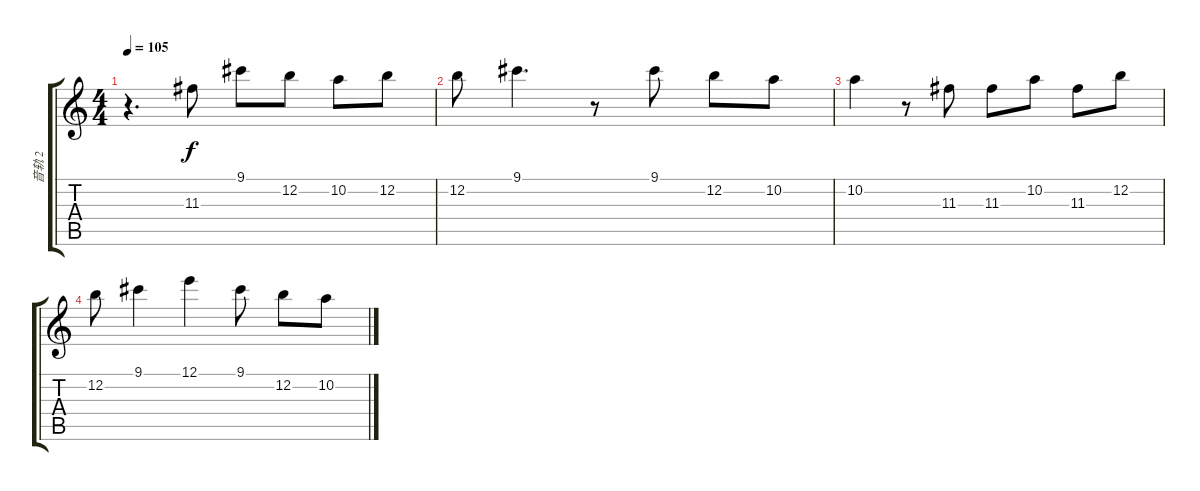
\track ("音轨 2" "音轨 2") {instrument overdrivenguitar}
\staff {score tabs}
\tuning (E4 B3 G3 D3 A2 E2) {hide}
\ts (4 4)
\tempo 105
\clef g2
\ks c
r.4{d dy f} 11.3.8 9.1.8 12.2.8 10.2.8 12.2.8 |
12.2.8 9.1.4{d} r.8 9.1.8 12.2.8 10.2.8 |
10.2.4 r.8 11.3.8 11.3.8 10.2.8 11.3.8 12.2.8 |
12.2.8 9.1.4 12.1.4 9.1.8 12.2.8 10.2.8
